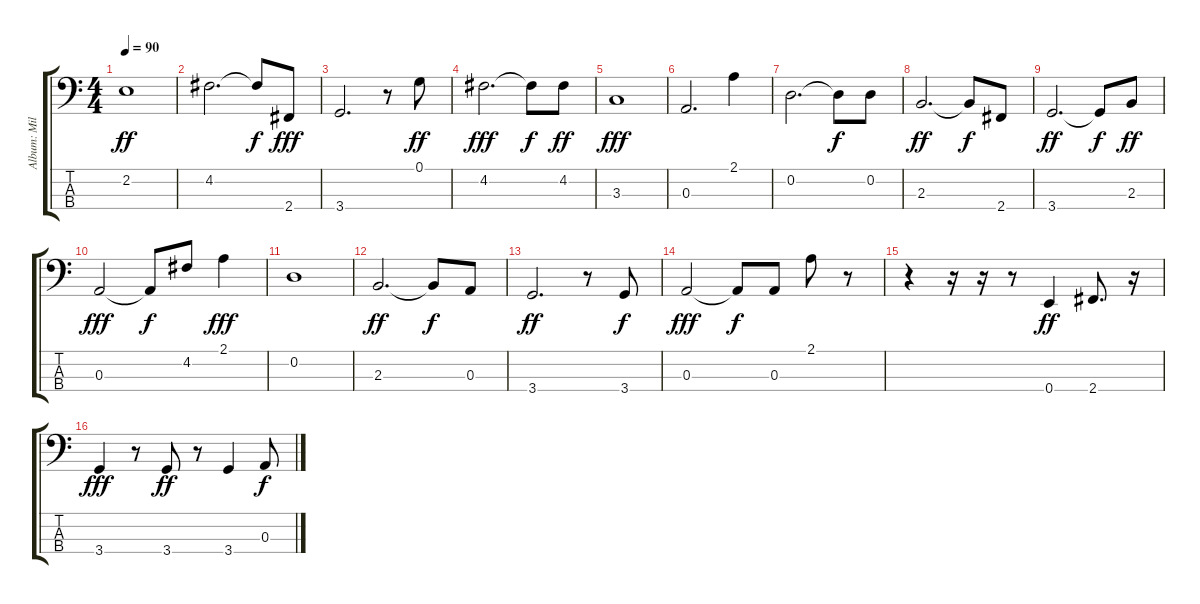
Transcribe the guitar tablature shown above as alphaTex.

\track ("Album: Millenium" "Album: Mil") {instrument electricbassfinger}
\staff {score tabs}
\tuning (G2 D2 A1 E1) {hide}
\ts (4 4)
\tempo 90
\clef f4
\ks c
2.2.1{dy ff} |
4.2.2{d} 4.2{t}.8{dy f} 2.4.8{dy fff} |
3.4.2{d} r.8 0.1.8{dy ff} |
4.2.2{d dy fff} 4.2{t}.8{dy f} 4.2.8{dy ff} |
3.3.1{dy fff} |
0.3.2{d} 2.1.4 |
0.2.2{d} 0.2{t}.8{dy f} 0.2.8 |
2.3.2{d dy ff} 2.3{t}.8{dy f} 2.4.8 |
3.4.2{d dy ff} 3.4{t}.8{dy f} 2.3.8{dy ff} |
0.3.2{dy fff} 0.3{t}.8{dy f} 4.2.8 2.1.4{dy fff} |
0.2.1 |
2.3.2{d dy ff} 2.3{t}.8{dy f} 0.3.8 |
3.4.2{d dy ff} r.8 3.4.8{dy f} |
0.3.2{dy fff} 0.3{t}.8{dy f} 0.3.8 2.1.8 r.8 |
r.4 r.16 r.16 r.8 0.4.4{dy ff} 2.4.8{d} r.16 |
3.4.4{dy fff} r.8 3.4.8{dy ff} r.8 3.4.4 0.3.8{dy f}
